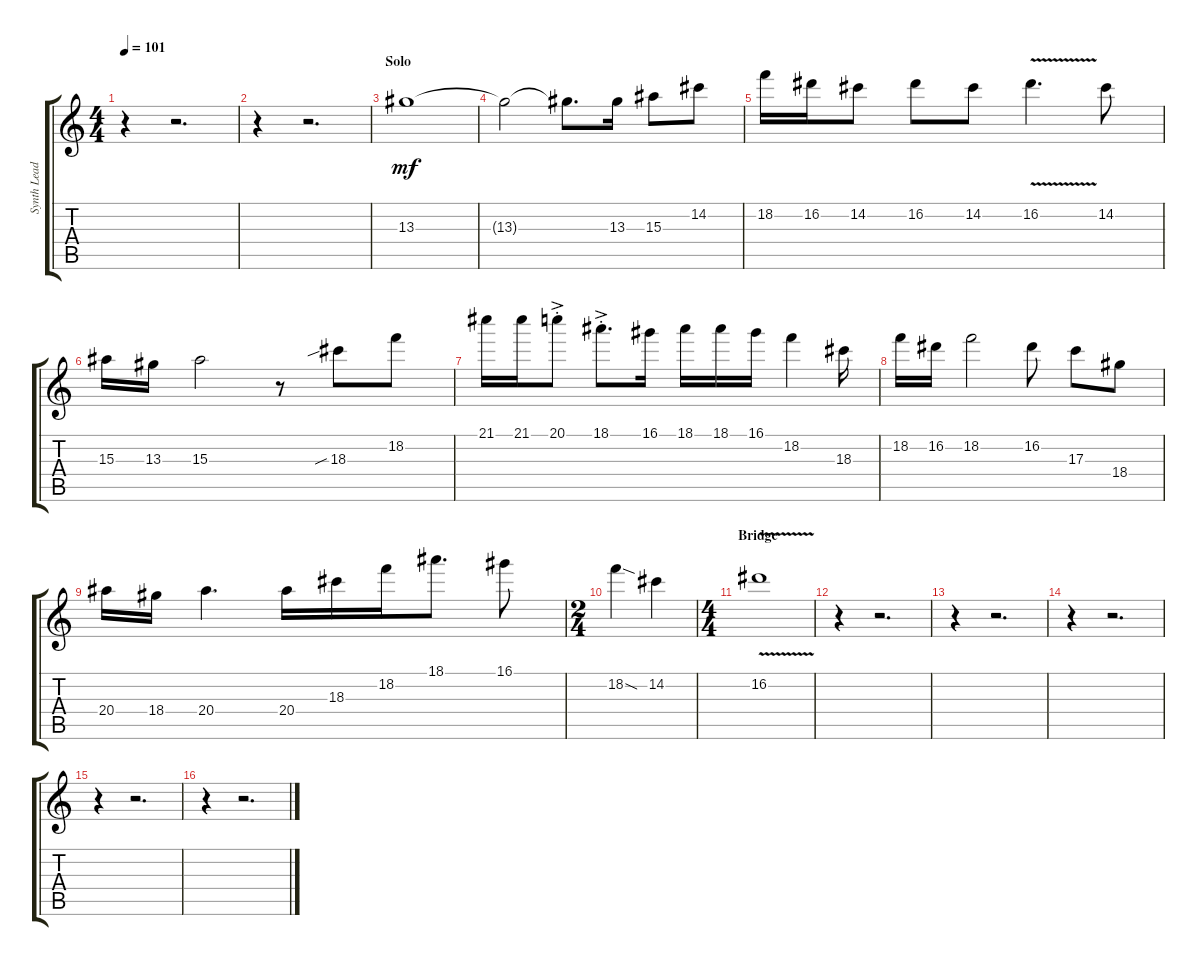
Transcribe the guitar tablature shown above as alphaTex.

\track ("Synth Lead" "Synth Lead") {instrument electricguitarclean}
\staff {score tabs}
\tuning (E4 B3 G3 D3 A2 E2) {hide}
\ts (4 4)
\tempo 101
\clef g2
\ks c
r.4{dy mf} r.2{d} |
r.4 r.2{d} |
\section ("" "Solo")
13.3.1 |
13.3{t}.2 13.3{t}.8{d} 13.3.16 15.3.8 14.2.8 |
18.2.16 16.2.16 14.2.8 16.2.8 14.2.8 16.2{v}.4{d} 14.2.8 |
15.3.16 13.3.16 15.3.2 r.8 18.3{sib}.8 18.2.8 |
21.1.16 21.1.16 20.1{ac st}.8 18.1{ac st}.8{d} 16.1.16 18.1.16 18.1.16 16.1.16 18.2.4 18.3.16 |
18.2.16 16.2.16 18.2.2 16.2.8 17.3.8 18.4.8 |
20.4.16 18.4.16 20.4.4{d} 20.4.16 18.3.16 18.2.16 18.1.8{d} 16.1.8 |
\ts (2 4)
18.2{sod}.4 14.2.4 |
\ts (4 4)
\section ("" "Bridge")
16.2{v}.1 |
r.4 r.2{d} |
r.4 r.2{d} |
r.4 r.2{d} |
r.4 r.2{d} |
r.4 r.2{d}
